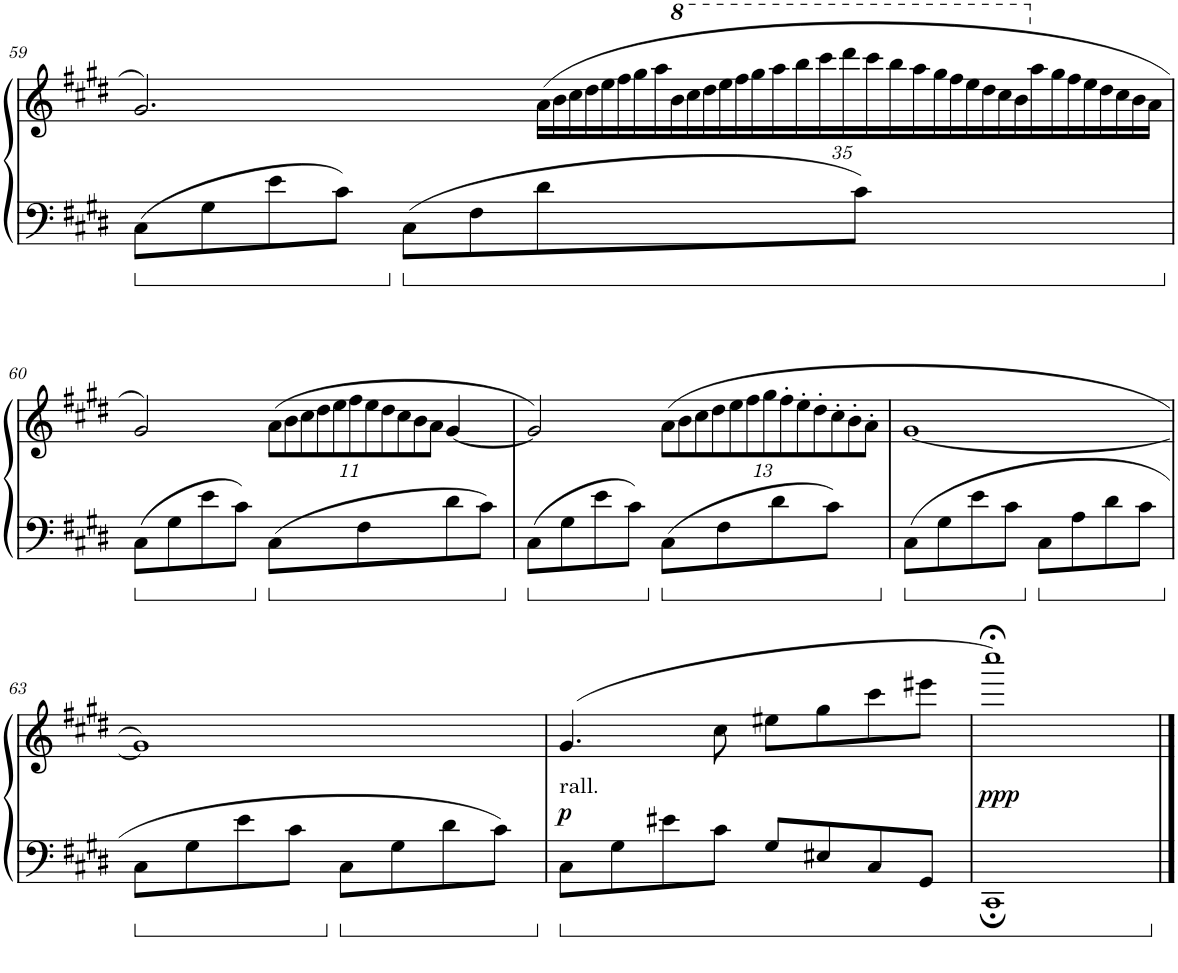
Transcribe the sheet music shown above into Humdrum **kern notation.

**kern	**kern	**dynam
*part1	*part1	*part1
*staff2	*staff1	*staff1/2
*I"Piano	*	*
*I'Pno.	*	*
!!LO:PB:g=z
*clefF4	*clefG2	*
*k[f#c#g#d#]	*k[f#c#g#d#]	*
*M4/4	*M4/4	*
*met(c)	*met(c)	*
=59	=59	=59
8C#\L	2.g#/	.
8G#\	.	.
8e\	.	.
8c#\J	.	.
8C#\L	.	.
8F#\	.	.
*	*Xbrackettup	*
8d#\	(140a\LL	.
.	140b\	.
.	140cc#\	.
.	140dd#\	.
.	140ee\	.
.	140ff#\	.
.	140gg#\	.
.	140aa\	.
*	*8va	*
.	140bb\	.
.	140ccc#\	.
.	140ddd#\	.
.	140eee\	.
.	140fff#\	.
.	140ggg#\	.
.	140aaa\	.
.	140bbb\	.
.	140cccc#\	.
.	140dddd#\	.
8c#\J	.	.
.	140cccc#\	.
.	140bbb\	.
.	140aaa\	.
.	140ggg#\	.
.	140fff#\	.
.	140eee\	.
.	140ddd#\	.
.	140ccc#\	.
.	140bb\	.
*	*X8va	*
.	140aa\	.
.	140gg#\	.
.	140ff#\	.
.	140ee\	.
.	140dd#\	.
.	140cc#\	.
.	140b\	.
.	140a\JJ	.
!!LO:LB:g=z
=60	=60	=60
8C#\L	2g#/)	.
8G#\	.	.
8e\	.	.
8c#\J	.	.
8C#\L	(44a\L	.
.	44b\	.
.	44cc#\	.
.	44dd#\	.
.	44ee\	.
.	44ff#\	.
8F#\	.	.
.	44ee\	.
.	44dd#\	.
.	44cc#\	.
.	44b\	.
.	44a\J	.
8d#\	[4g#/	.
8c#\J	.	.
=61	=61	=61
8C#\L	2g#/])	.
8G#\	.	.
8e\	.	.
8c#\J	.	.
8C#\L	(26a\L	.
.	26b\	.
.	26cc#\	.
.	26dd#\	.
8F#\	.	.
.	26ee\	.
.	26ff#\	.
.	26gg#\	.
8d#\	.	.
.	26ff#'\	.
.	26ee'\	.
.	26dd#'\	.
8c#\J	.	.
.	26cc#'\	.
.	26b'\	.
.	26a'\J	.
=62	=62	=62
8C#\L	[1g#	.
8G#\	.	.
8e\	.	.
8c#\J	.	.
8C#\L	.	.
8A\	.	.
8d#\	.	.
8c#\J	.	.
!!LO:LB:g=z
=63	=63	=63
8C#\L	1g#])	.
8G#\	.	.
8e\	.	.
8c#\J	.	.
8C#\L	.	.
8G#\	.	.
8d#\	.	.
8c#\J	.	.
=64	=64	=64
!	!LO:TX:b:t=rall.	!
!	!	!LO:DY:a=2
8C#\L	(4.g#/	p
8G#\	.	.
8e#X\	.	.
8c#\J	8cc#\	.
8G#/L	8ee#X\L	.
8E#X/	8gg#\	.
8C#/	8ccc#\	.
8GG#/J	8eee#X\J	.
=65	=65	=65
!	!	!LO:DY:b
1CC#;	1cccc#;<)	ppp
==	==	==
*-	*-	*-
